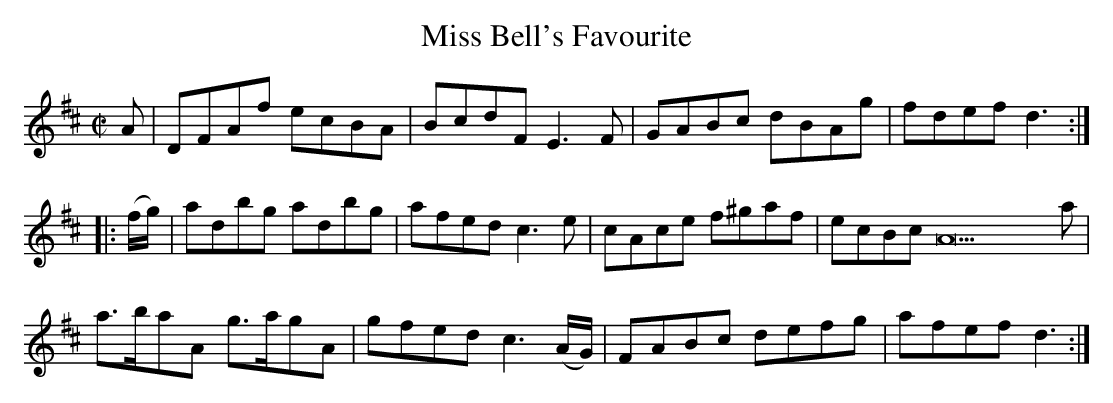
X:1
T:Miss Bell's Favourite
M:C|
L:1/8
K:D
A|DFAf ecBA|BcdF E3F|GABc dBAg|fdef d3:|
|:(f/g/)|adbg adbg|afed c3e|cAce f^gaf|ecBc A23a|
a>baA g>agA|gfed c3 (A/G/)|FABc defg|afef d3:|]
